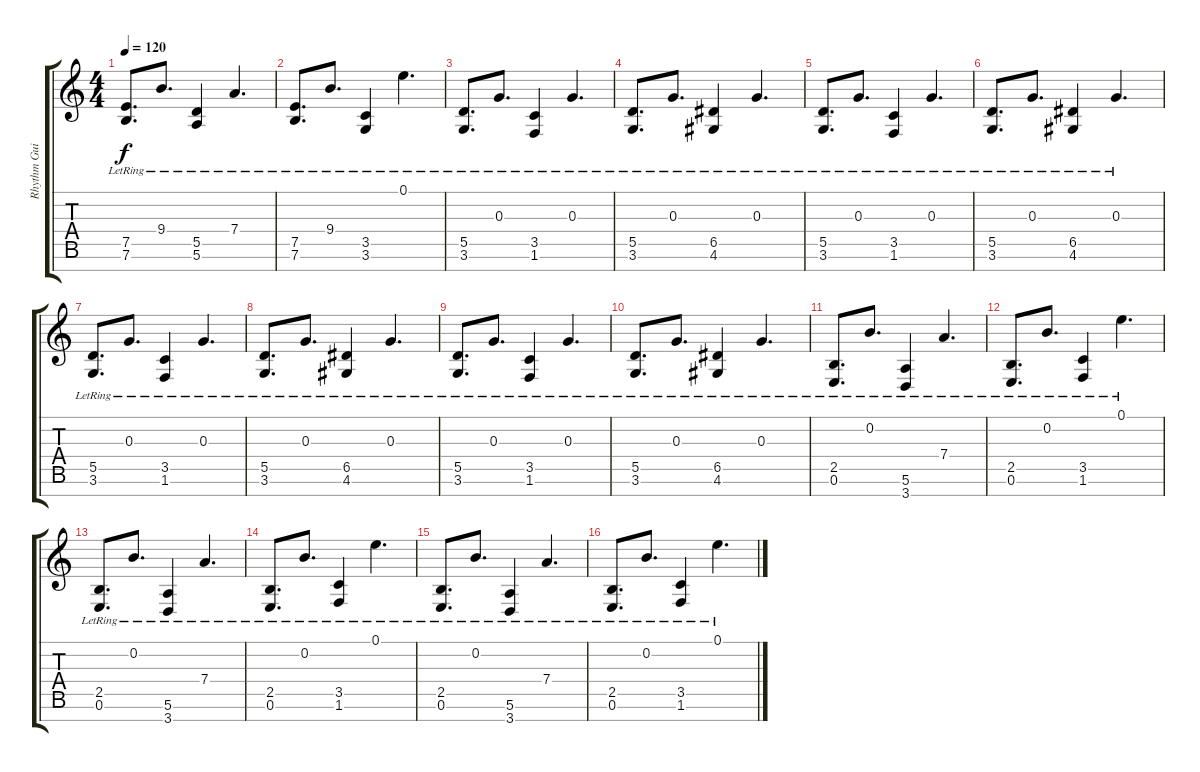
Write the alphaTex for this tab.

\track ("Rhythm Guitar" "Rhythm Gui") {instrument overdrivenguitar}
\staff {score tabs}
\tuning (E4 B3 G3 D3 A2 E2 B1) {hide}
\ts (4 4)
\tempo 120
\clef g2
\ks c
(7.5{lr} 7.6{lr}).8{d dy f} 9.4{lr}.8{d} (5.5{lr} 5.6{lr}).4 7.4{lr}.4{d} |
(7.5{lr} 7.6{lr}).8{d} 9.4{lr}.8{d} (3.5{lr} 3.6{lr}).4 0.1{lr}.4{d} |
(5.5 3.6{lr}).8{d} 0.3{lr}.8{d} (3.5{lr} 1.6{lr}).4 0.3{lr}.4{d} |
(5.5{lr} 3.6{lr}).8{d} 0.3{lr}.8{d} (6.5{lr} 4.6{lr}).4 0.3{lr}.4{d} |
(5.5{lr} 3.6{lr}).8{d} 0.3{lr}.8{d} (3.5{lr} 1.6{lr}).4 0.3{lr}.4{d} |
(5.5{lr} 3.6{lr}).8{d} 0.3{lr}.8{d} (6.5{lr} 4.6{lr}).4 0.3{lr}.4{d} |
(5.5{lr} 3.6{lr}).8{d} 0.3{lr}.8{d} (3.5{lr} 1.6{lr}).4 0.3{lr}.4{d} |
(5.5{lr} 3.6{lr}).8{d} 0.3{lr}.8{d} (6.5{lr} 4.6{lr}).4 0.3{lr}.4{d} |
(5.5{lr} 3.6{lr}).8{d} 0.3{lr}.8{d} (3.5{lr} 1.6{lr}).4 0.3{lr}.4{d} |
(5.5{lr} 3.6{lr}).8{d} 0.3{lr}.8{d} (6.5{lr} 4.6{lr}).4 0.3{lr}.4{d} |
(2.5{lr} 0.6{lr}).8{d} 0.2{lr}.8{d} (5.6{lr} 3.7{lr}).4 7.4{lr}.4{d} |
(2.5{lr} 0.6{lr}).8{d} 0.2{lr}.8{d} (3.5 1.6{lr}).4 0.1{lr}.4{d} |
(2.5{lr} 0.6{lr}).8{d} 0.2{lr}.8{d} (5.6{lr} 3.7{lr}).4 7.4{lr}.4{d} |
(2.5{lr} 0.6{lr}).8{d} 0.2{lr}.8{d} (3.5 1.6{lr}).4 0.1{lr}.4{d} |
(2.5{lr} 0.6{lr}).8{d} 0.2{lr}.8{d} (5.6{lr} 3.7{lr}).4 7.4{lr}.4{d} |
(2.5{lr} 0.6{lr}).8{d} 0.2{lr}.8{d} (3.5 1.6{lr}).4 0.1{lr}.4{d}
